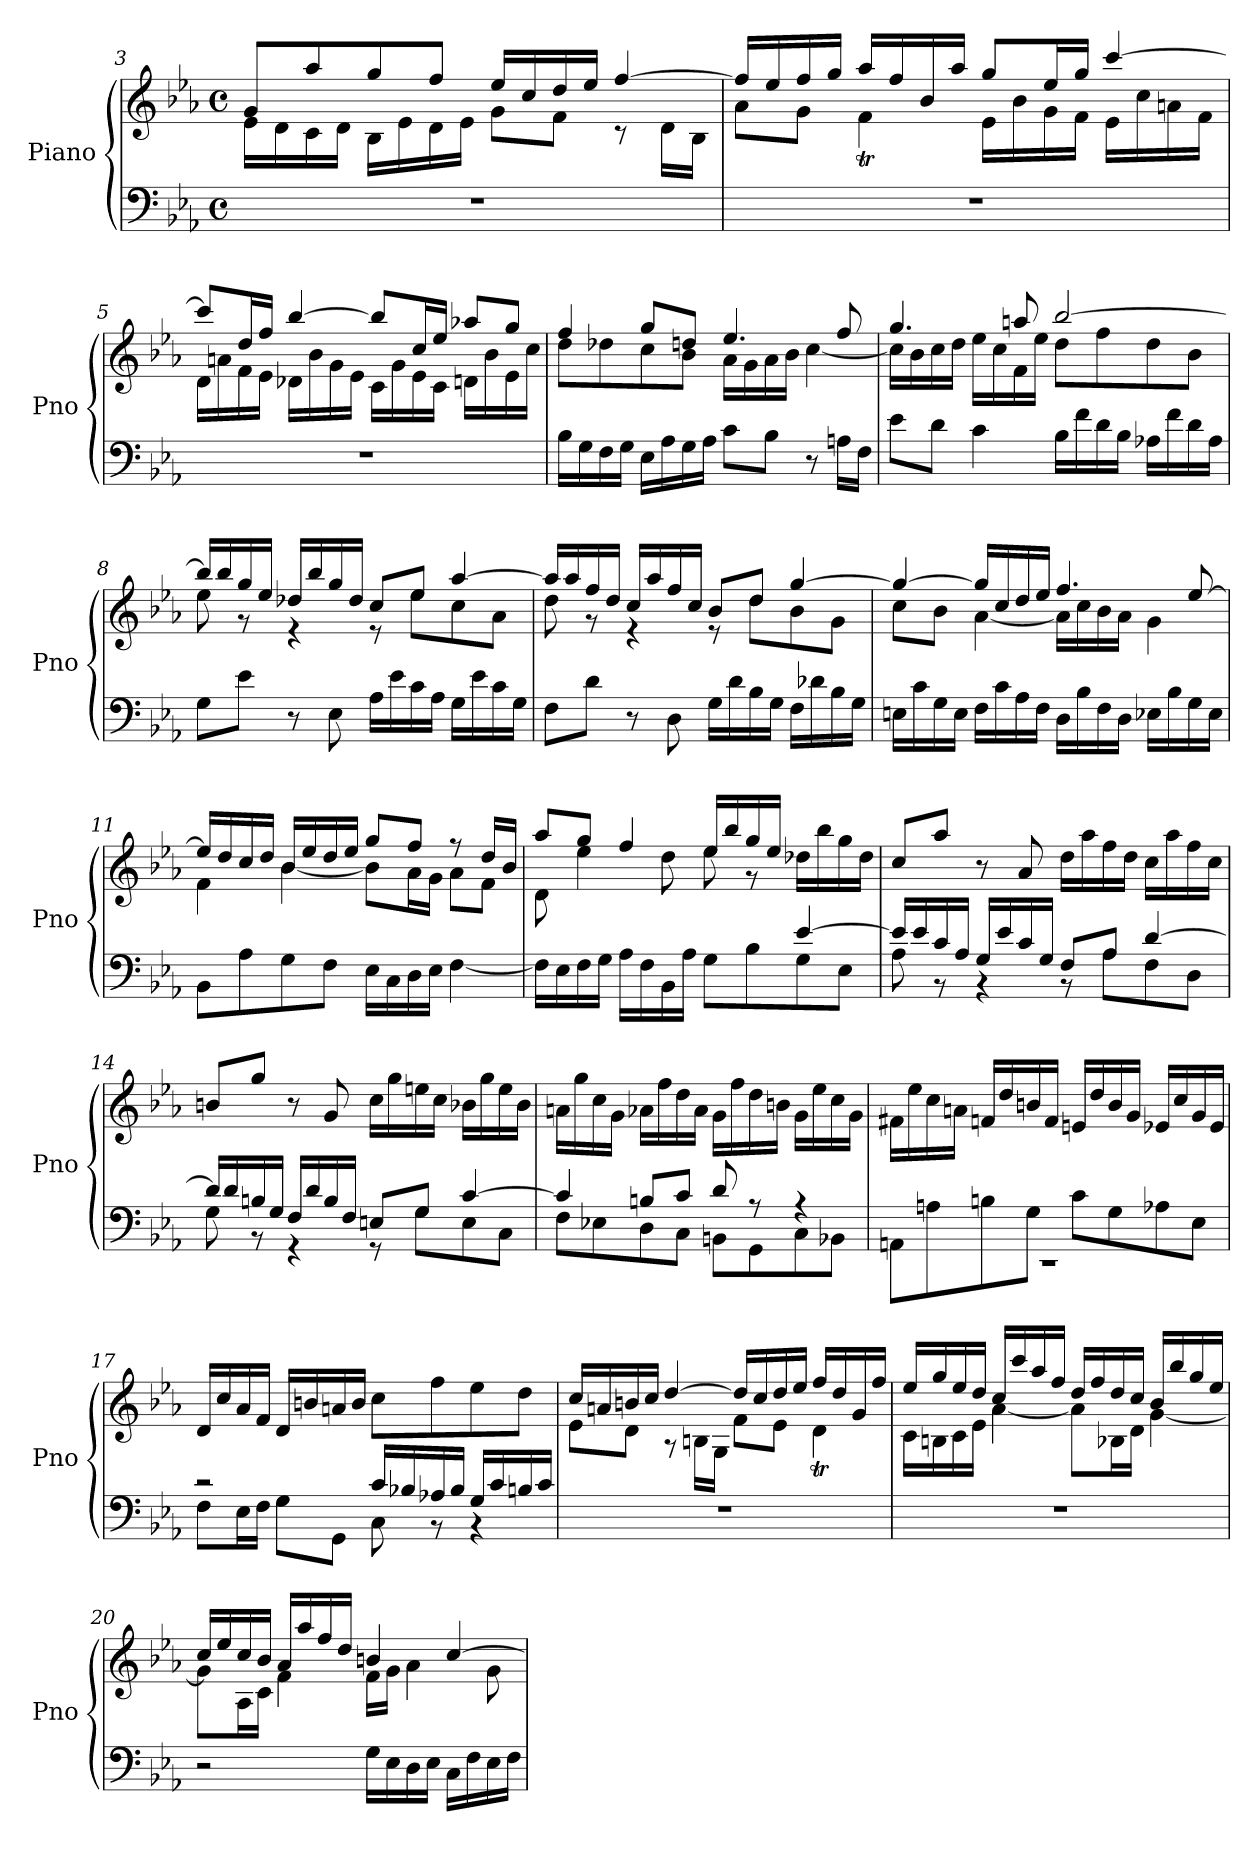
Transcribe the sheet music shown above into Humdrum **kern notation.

**kern	**kern
*part1	*part1
*staff2	*staff1
*I"Piano	*
*I'Pno	*
*clefF4	*clefG2
*k[b-e-a-]	*k[b-e-a-]
*M4/4	*M4/4
*met(c)	*met(c)
=3	=3
*	*^
1r	8g/L	16e-\LL
.	.	16d\
.	8aa-/	16c\
.	.	16d\JJ
.	8gg/	16B-\LL
.	.	16e-\
.	8ff/J	16d\
.	.	16e-\JJ
.	16ee-/LL	8g\L
.	16cc/	.
.	16dd/	8f\J
.	16ee-/JJ	.
.	[4ff/	8r
.	.	16d\LL
.	.	16B-\JJ
=4	=4	=4
1r	16ff/LL]	8a-\L
.	16ee-/	.
.	16ff/	8g\J
.	16gg/JJ	.
.	16aa-/LL	4fT\
.	16ff/	.
.	16b-/	.
.	16aa-/JJ	.
.	8gg/L	16e-\LL
.	.	16b-\
.	16ee-/L	16g\
.	16gg/JJ	16f\JJ
.	[4ccc/	16e-\LL
.	.	16cc\
.	.	16an\
.	.	16f\JJ
=5	=5	=5
1r	8ccc/L]	16d\LL
.	.	16an\
.	16dd/L	16f\
.	16ff/JJ	16e-\JJ
.	[4bb-/	16d-X\LL
.	.	16b-\
.	.	16g\
.	.	16e-\JJ
.	8bb-/L]	16c\LL
.	.	16g\
.	16cc/L	16e-\
.	16ee-/JJ	16c\JJ
.	8aa-X/L	16dn\LL
.	.	16b-\
.	8gg/J	16e-\
.	.	16cc\JJ
=6	=6	=6
16B-\LL	4ff/	8dd\L
16G\	.	.
16F\	.	8dd-X\
16G\JJ	.	.
16E-\LL	8gg/L	8cc\
16A-\	.	.
16G\	8ddn/J	8b-\J
16A-\JJ	.	.
8c\L	4.ee-/	16a-\LL
.	.	16g\
8B-\J	.	16a-\
.	.	16b-\JJ
8r	.	[4cc\
16An\LL	8ff/	.
16F\JJ	.	.
=7	=7	=7
8e-\L	4.gg/	16cc\LL]
.	.	16b-\
8d\J	.	16cc\
.	.	16dd\JJ
4c\	.	16ee-\LL
.	.	16cc\
.	8aan/	16f\
.	.	16ee-\JJ
16B-\LL	[2bb-/	8dd\L
16f\	.	.
16d\	.	8ff\
16B-\JJ	.	.
16A-X\LL	.	8dd\
16f\	.	.
16d\	.	8b-\J
16A-\JJ	.	.
=8	=8	=8
8G\L	16bb-/LL]	8ee-\
.	16bb-/	.
8e-\J	16gg/	8r
.	16ee-/JJ	.
8r	16dd-X/LL	4r
.	16bb-/	.
8E-\	16gg/	.
.	16dd-/JJ	.
16A-\LL	8cc/L	8r
16e-\	.	.
16c\	8ee-/J	8ee-\L
16A-\JJ	.	.
16G\LL	[4aa-/	8cc\
16e-\	.	.
16c\	.	8a-\J
16G\JJ	.	.
=9	=9	=9
8F\L	16aa-/LL]	8dd\
.	16aa-/	.
8d\J	16ff/	8r
.	16dd/JJ	.
8r	16cc/LL	4r
.	16aa-/	.
8D\	16ff/	.
.	16cc/JJ	.
16G\LL	8b-/L	8r
16d\	.	.
16B-\	8dd/J	8dd\L
16G\JJ	.	.
16F\LL	[4gg/	8b-\
16d-X\	.	.
16B-\	.	8g\J
16G\JJ	.	.
=10	=10	=10
16En\LL	4gg/_	8cc\L
16c\	.	.
16G\	.	8b-\J
16E\JJ	.	.
16F\LL	16gg/LL]	[4a-\
16c\	16cc/	.
16A-\	16dd/	.
16F\JJ	16ee-/JJ	.
16D\LL	4.ff/	16a-\LL]
16B-\	.	16cc\
16F\	.	16b-\
16D\JJ	.	16a-\JJ
16E-X\LL	.	4g\
16B-\	.	.
16G\	[8ee-/	.
16E-\JJ	.	.
=11	=11	=11
*^	*	*
1ryy	8BB-\L	16ee-/LL]	4f\
.	.	16dd/	.
.	8A-\	16cc/	.
.	.	16dd/JJ	.
.	8G\	16b-/LL	[4b-\
.	.	16ee-/	.
.	8F\J	16dd/	.
.	.	16ee-/JJ	.
.	16E-\LL	8gg/L	8b-\L]
.	16C\	.	.
.	16D\	8ff/J	16a-\L
.	16E-\JJ	.	16g\JJ
.	[4F\	8r	8a-\L
.	.	16dd/LL	8f\J
.	.	16b-/JJ	.
=12	=12	=12	=12
2.ryy	16F\LL]	8aa-/L	8d\
.	16E-\	.	.
.	16F\	8gg/J	4ee-\
.	16G\JJ	.	.
.	16A-\LL	4ff/	.
.	16F\	.	.
.	16BB-\	.	8dd\
.	16A-\JJ	.	.
.	8G\L	16ee-/LL	8ee-\
.	.	16bb-/	.
.	8B-\	16gg/	8r
.	.	16ee-/JJ	.
[4e-/	8G\	16dd-X\LL	4ryy
.	.	16bb-\	.
.	8E-\J	16gg\	.
.	.	16dd-\JJ	.
*	*	*v	*v
=13	=13	=13
16e-/LL]	8A-\	8cc/L
16e-/	.	.
16c/	8r	8aa-/J
16A-/JJ	.	.
16G/LL	4r	8r
16e-/	.	.
16c/	.	8a-/
16G/JJ	.	.
8F/L	8r	16dd\LL
.	.	16aa-\
8A-/J	8A-\L	16ff\
.	.	16dd\JJ
[4d/	8F\	16cc\LL
.	.	16aa-\
.	8D\J	16ff\
.	.	16cc\JJ
=14	=14	=14
16d/LL]	8G\	8bn/L
16d/	.	.
16Bn/	8r	8gg/J
16G/JJ	.	.
16F/LL	4r	8r
16d/	.	.
16B/	.	8g/
16F/JJ	.	.
8En/L	8r	16cc\LL
.	.	16gg\
8G/J	8G\L	16een\
.	.	16cc\JJ
[4c/	8E\	16b-X\LL
.	.	16gg\
.	8C\J	16ee\
.	.	16b-\JJ
=15	=15	=15
4c/]	8F\L	16an\LL
.	.	16gg\
.	8E-X\	16cc\
.	.	16g\JJ
8Bn/L	8D\	16a-X\LL
.	.	16ff\
8c/J	8C\J	16dd\
.	.	16a-\JJ
8d/	8BBn\L	16g\LL
.	.	16ff\
8r	8GG\	16dd\
.	.	16bn\JJ
4r	8C\	16g\LL
.	.	16ee-\
.	8BB-X\J	16cc\
.	.	16g\JJ
=16	=16	=16
8AAn\L	1r	16f#X\LL
.	.	16ee-\
8An\	.	16cc\
.	.	16an\JJ
8Bn\	.	16fn/LL
.	.	16dd/
8G\J	.	16bn/
.	.	16f/JJ
8c\L	.	16en/LL
.	.	16dd/
8G\	.	16b/
.	.	16g/JJ
8A-X\	.	16e-X/LL
.	.	16cc/
8E-\J	.	16g/
.	.	16e-/JJ
=17	=17	=17
2r	8F\L	16d/LL
.	.	16cc/
.	16E-\L	16a-/
.	16F\JJ	16f/JJ
.	8G\L	16d/LL
.	.	16bn/
.	8GG\J	16an/
.	.	16b/JJ
16c/LL	8C\	8cc\L
16B-X/	.	.
16A-X/	8r	8ff\
16B-/JJ	.	.
16G/LL	4r	8ee-\
16c/	.	.
16Bn/	.	8dd\J
16c/JJ	.	.
*v	*v	*
=18	=18
*	*^
1r	16cc/LL	8e-\L
.	16an/	.
.	16bn/	8d\J
.	16cc/JJ	.
.	[4dd/	8r
.	.	16Bn\LL
.	.	16G\JJ
.	16dd/LL]	8f\L
.	16cc/	.
.	16dd/	8e-\J
.	16ee-/JJ	.
.	16ff/LL	4dt\
.	16dd/	.
.	16g/	.
.	16ff/JJ	.
=19	=19	=19
1r	16ee-/LL	16c\LL
.	16gg/	16Bn\
.	16ee-/	16c\
.	16dd/JJ	16e-\JJ
.	16cc/LL	[4a-\
.	16ccc/	.
.	16aa-/	.
.	16ff/JJ	.
.	16dd/LL	8a-\L]
.	16ff/	.
.	16dd/	16B-X\L
.	16cc/JJ	16d\JJ
.	16b-/LL	[4g\
.	16bb-/	.
.	16gg/	.
.	16ee-/JJ	.
=20	=20	=20
2r	16cc/LL	8g\L]
.	16ee-/	.
.	16cc/	16A-\L
.	16b-/JJ	16c\JJ
.	16a-/LL	4f\
.	16aa-/	.
.	16ff/	.
.	16dd/JJ	.
16G\LL	4bn/	16f\LL
16E-\	.	16g\JJ
16D\	.	4a-\
16E-\JJ	.	.
16C\LL	[4cc/	.
16F\	.	.
16E-\	.	8g\
16F\JJ	.	.
*	*v	*v
=	=
*-	*-
